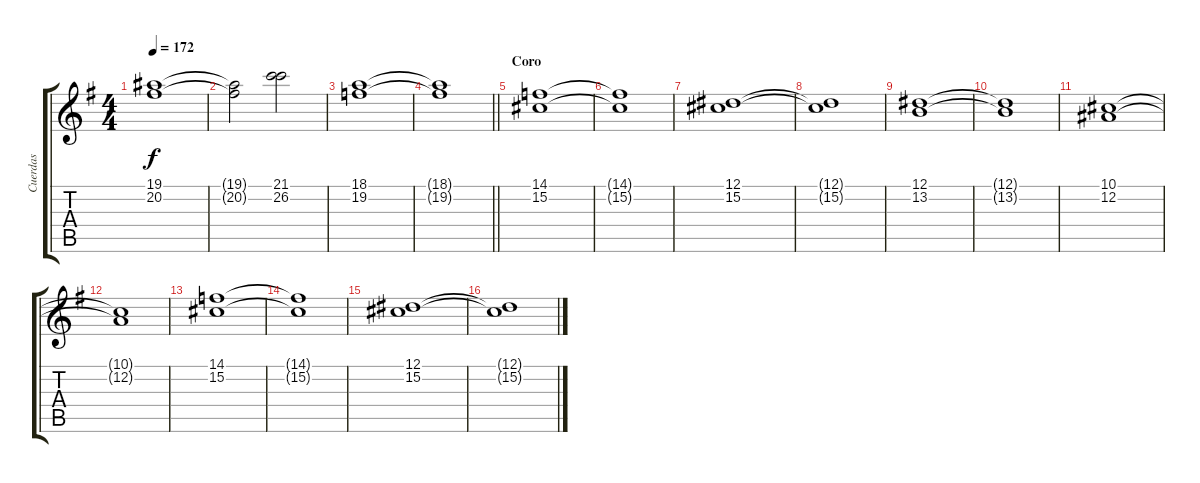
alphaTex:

\track ("Cuerdas" "Cuerdas") {instrument stringensemble1}
\staff {score tabs}
\tuning (Eb4 Bb3 Gb3 Db3 Ab2 Eb2) {hide}
\ts (4 4)
\tempo 172
\clef g2
\ks eminor
(19.1 20.2).1{dy f} |
(19.1{t} 20.2{t}).2 (21.1 26.2).2 |
(18.1 19.2).1 |
\barLineRight lightlight
(18.1{t} 19.2{t}).1 |
\section ("" "Coro")
(14.1 15.2).1 |
(14.1{t} 15.2{t}).1 |
(12.1 15.2).1 |
(12.1{t} 15.2{t}).1 |
(12.1 13.2).1 |
(12.1{t} 13.2{t}).1 |
(10.1 12.2).1 |
(10.1{t} 12.2{t}).1 |
(14.1 15.2).1 |
(14.1{t} 15.2{t}).1 |
(12.1 15.2).1 |
(12.1{t} 15.2{t}).1
